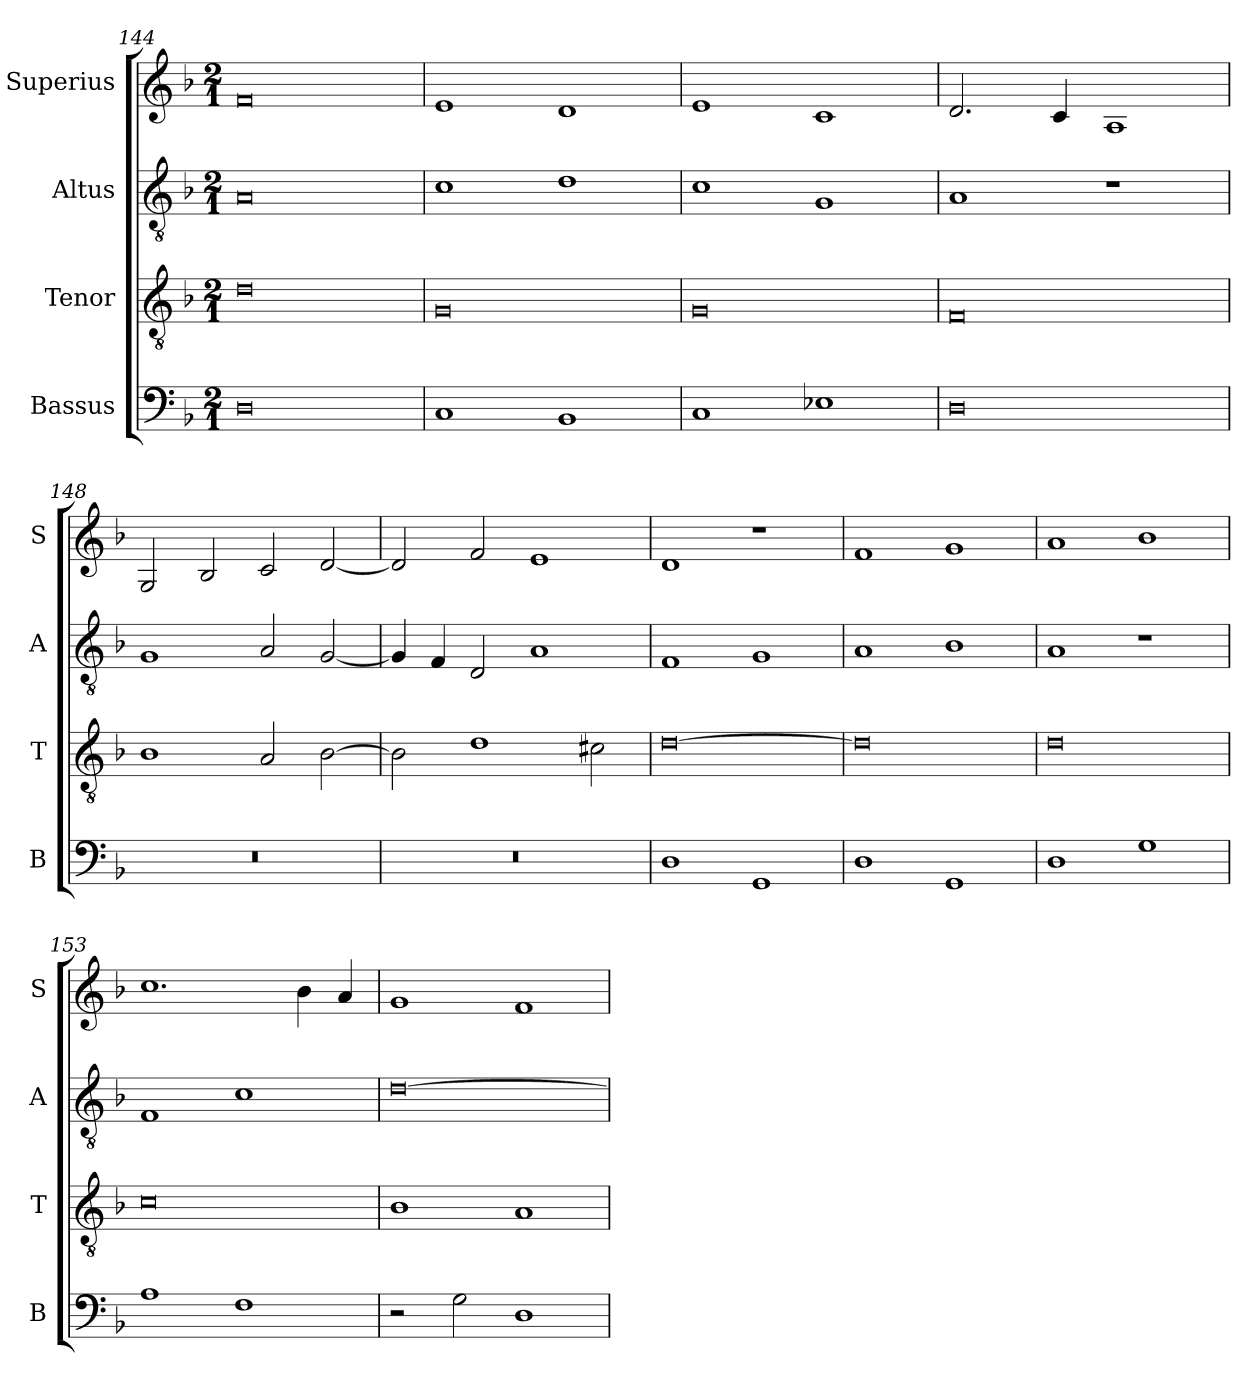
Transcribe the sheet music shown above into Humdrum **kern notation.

**kern	**kern	**kern	**kern
*part4	*part3	*part2	*part1
*staff4	*staff3	*staff2	*staff1
*I"Bassus	*I"Tenor	*I"Altus	*I"Superius
*I'B	*I'T	*I'A	*I'S
*clefF4	*clefGv2	*clefGv2	*clefG2
*k[b-]	*k[b-]	*k[b-]	*k[b-]
*M2/1	*M2/1	*M2/1	*M2/1
=144	=144	=144	=144
0D	0d	0A	0f
=145	=145	=145	=145
1C	0G	1c	1e
1BB-	.	1d	1d
=146	=146	=146	=146
1C	0G	1c	1e
1E-X	.	1G	1c
=147	=147	=147	=147
0D	0F	1A	2.d/
.	.	.	4c/
.	.	1r	1A
=148	=148	=148	=148
0r	1B-	1G	2G/
.	.	.	2B-/
.	2A/	2A/	2c/
.	[2B-\	[2G/	[2d/
=149	=149	=149	=149
0r	2B-\]	4G/]	2d/]
.	.	4F/	.
.	1d	2D/	2f/
.	.	1A	1e
.	2c#X\	.	.
=150	=150	=150	=150
1D	[0d	1F	1d
1GG	.	1G	1r
=151	=151	=151	=151
1D	0d]	1A	1f
1GG	.	1B-	1g
=152	=152	=152	=152
1D	0d	1A	1a
1G	.	1r	1b-
=153	=153	=153	=153
1A	0c	1F	1.cc
1F	.	1c	.
.	.	.	4b-\
.	.	.	4a/
=154	=154	=154	=154
2r	1B-	[0d	1g
2G\	.	.	.
1D	1A	.	1f
=	=	=	=
*-	*-	*-	*-
